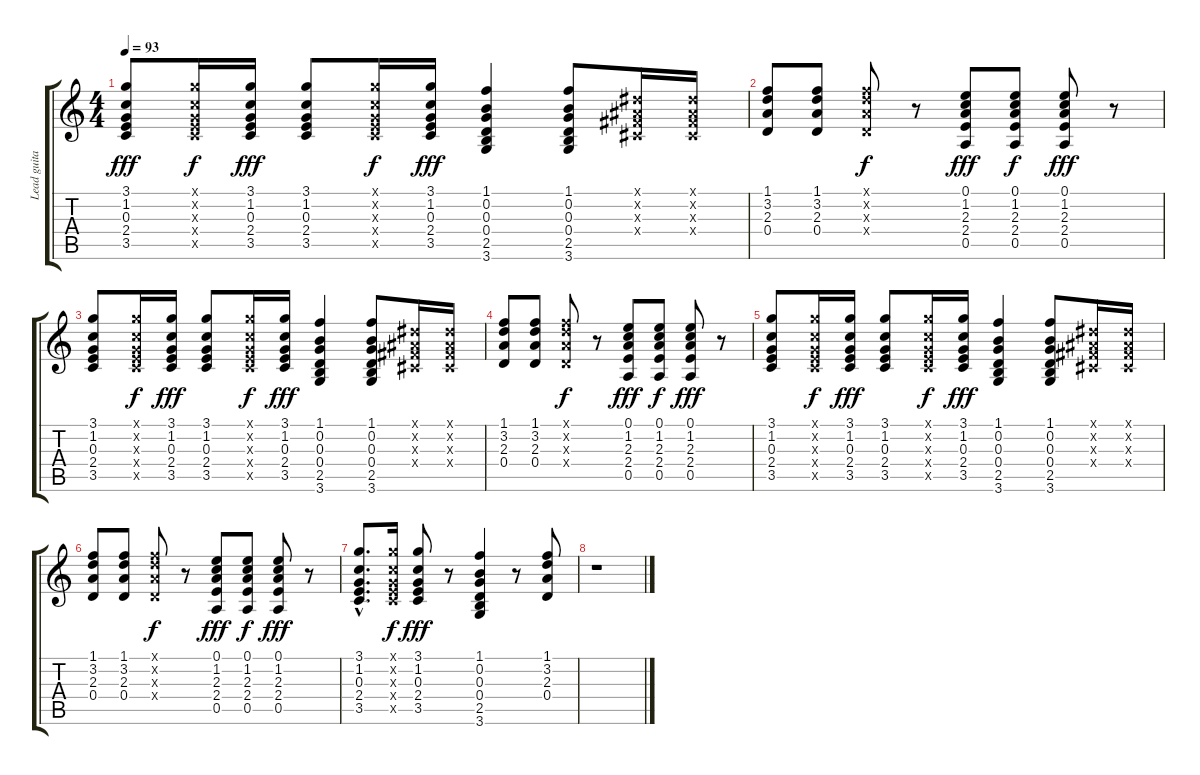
\track ("Lead guitar" "Lead guita") {instrument electricguitarclean}
\staff {score tabs}
\tuning (E4 B3 G3 D3 A2 E2) {hide}
\ts (4 4)
\tempo 93
\clef g2
\ks c
(3.1 1.2 0.3 2.4 3.5).8{dy fff} (3.1{x} 1.2{x} 0.3{x} 2.4{x} 3.5{x}).16{dy f} (3.1 1.2 0.3 2.4 3.5).16{dy fff} (3.1 1.2 0.3 2.4 3.5).8 (3.1{x} 1.2{x} 0.3{x} 2.4{x} 3.5{x}).16{dy f} (3.1 1.2 0.3 2.4 3.5).16{dy fff} (1.1 0.2 0.3 0.4 2.5 3.6).4 (1.1 0.2 0.3 0.4 2.5 3.6).8 (-1.1{x} -1.2{x} -1.3{x} -1.4{x}).16 (-1.1{x} -1.2{x} -1.3{x} -1.4{x}).16 |
(1.1 3.2 2.3 0.4).8 (1.1 3.2 2.3 0.4).8 (1.1{x} 3.2{x} 2.3{x} 0.4{x}).8{dy f} r.8 (0.1 1.2 2.3 2.4 0.5).8{dy fff} (0.1 1.2 2.3 2.4 0.5).8{dy f} (0.1 1.2 2.3 2.4 0.5).8{dy fff} r.8 |
(3.1 1.2 0.3 2.4 3.5).8 (3.1{x} 1.2{x} 0.3{x} 2.4{x} 3.5{x}).16{dy f} (3.1 1.2 0.3 2.4 3.5).16{dy fff} (3.1 1.2 0.3 2.4 3.5).8 (3.1{x} 1.2{x} 0.3{x} 2.4{x} 3.5{x}).16{dy f} (3.1 1.2 0.3 2.4 3.5).16{dy fff} (1.1 0.2 0.3 0.4 2.5 3.6).4 (1.1 0.2 0.3 0.4 2.5 3.6).8 (-1.1{x} -1.2{x} -1.3{x} -1.4{x}).16 (-1.1{x} -1.2{x} -1.3{x} -1.4{x}).16 |
(1.1 3.2 2.3 0.4).8 (1.1 3.2 2.3 0.4).8 (1.1{x} 3.2{x} 2.3{x} 0.4{x}).8{dy f} r.8 (0.1 1.2 2.3 2.4 0.5).8{dy fff} (0.1 1.2 2.3 2.4 0.5).8{dy f} (0.1 1.2 2.3 2.4 0.5).8{dy fff} r.8 |
(3.1 1.2 0.3 2.4 3.5).8 (3.1{x} 1.2{x} 0.3{x} 2.4{x} 3.5{x}).16{dy f} (3.1 1.2 0.3 2.4 3.5).16{dy fff} (3.1 1.2 0.3 2.4 3.5).8 (3.1{x} 1.2{x} 0.3{x} 2.4{x} 3.5{x}).16{dy f} (3.1 1.2 0.3 2.4 3.5).16{dy fff} (1.1 0.2 0.3 0.4 2.5 3.6).4 (1.1 0.2 0.3 0.4 2.5 3.6).8 (-1.1{x} -1.2{x} -1.3{x} -1.4{x}).16 (-1.1{x} -1.2{x} -1.3{x} -1.4{x}).16 |
(1.1 3.2 2.3 0.4).8 (1.1 3.2 2.3 0.4).8 (1.1{x} 3.2{x} 2.3{x} 0.4{x}).8{dy f} r.8 (0.1 1.2 2.3 2.4 0.5).8{dy fff} (0.1 1.2 2.3 2.4 0.5).8{dy f} (0.1 1.2 2.3 2.4 0.5).8{dy fff} r.8 |
(3.1{hac} 1.2{hac} 0.3{hac} 2.4{hac} 3.5{hac}).8{d} (3.1{x} 1.2{x} 0.3{x} 2.4{x} 3.5{x}).16{dy f} (3.1 1.2 0.3 2.4 3.5).8{dy fff} r.8 (1.1 0.2 0.3 0.4 2.5 3.6).4 r.8 (1.1 3.2 2.3 0.4).8 |
r.1
